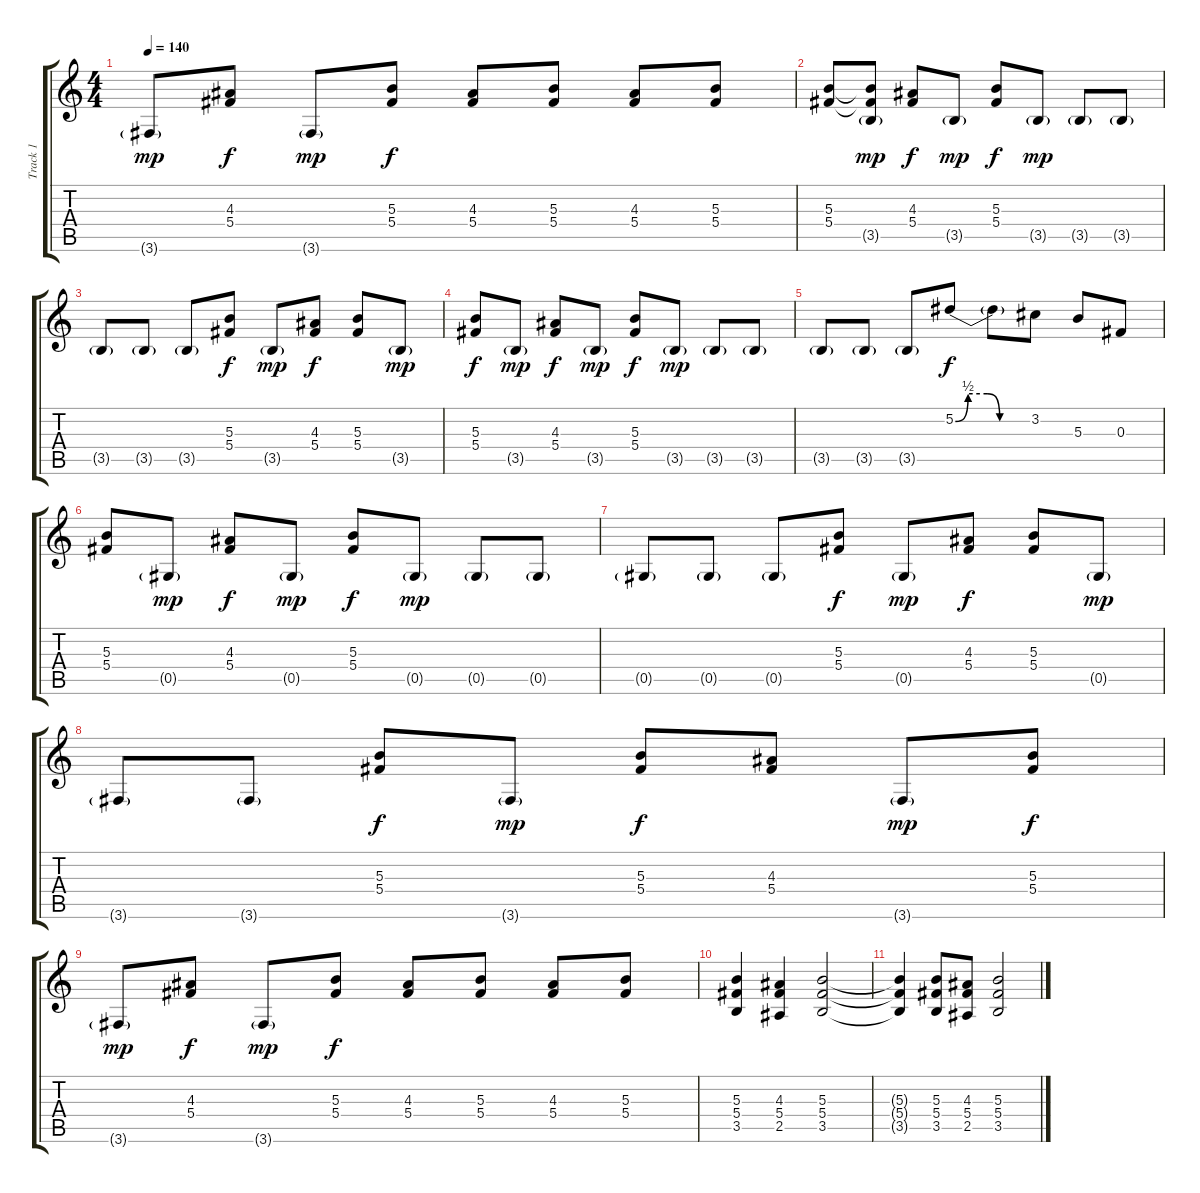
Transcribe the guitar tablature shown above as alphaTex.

\track ("Track 1" "Track 1") {instrument distortionguitar}
\staff {score tabs}
\tuning (Eb4 Bb3 Gb3 Db3 Ab2 Eb2) {hide}
\ts (4 4)
\tempo 140
\clef g2
\ks c
3.6{g}.8{dy mp} (4.3 5.4).8{dy f} 3.6{g}.8{dy mp} (5.3 5.4).8{dy f} (4.3 5.4).8 (5.3 5.4).8 (4.3 5.4).8 (5.3 5.4).8 |
(5.3 5.4).8 (5.3{t} 5.4{t} 3.5{g}).8{dy mp} (4.3 5.4).8{dy f} 3.5{g}.8{dy mp} (5.3 5.4).8{dy f} 3.5{g}.8{dy mp} 3.5{g}.8 3.5{g}.8 |
3.5{g}.8 3.5{g}.8 3.5{g}.8 (5.3 5.4).8{dy f} 3.5{g}.8{dy mp} (4.3 5.4).8{dy f} (5.3 5.4).8 3.5{g}.8{dy mp} |
(5.3 5.4).8{dy f} 3.5{g}.8{dy mp} (4.3 5.4).8{dy f} 3.5{g}.8{dy mp} (5.3 5.4).8{dy f} 3.5{g}.8{dy mp} 3.5{g}.8 3.5{g}.8 |
3.5{g}.8 3.5{g}.8 3.5{g}.8 5.2{be (custom 0 0 10 2 25 2 35 0 60 0)}.8{dy f} 5.2{t}.8 3.2.8 5.3.8 0.3.8 |
(5.3 5.4).8 0.5{g}.8{dy mp} (4.3 5.4).8{dy f} 0.5{g}.8{dy mp} (5.3 5.4).8{dy f} 0.5{g}.8{dy mp} 0.5{g}.8 0.5{g}.8 |
0.5{g}.8 0.5{g}.8 0.5{g}.8 (5.3 5.4).8{dy f} 0.5{g}.8{dy mp} (4.3 5.4).8{dy f} (5.3 5.4).8 0.5{g}.8{dy mp} |
3.6{g}.8 3.6{g}.8 (5.3 5.4).8{dy f} 3.6{g}.8{dy mp} (5.3 5.4).8{dy f} (4.3 5.4).8 3.6{g}.8{dy mp} (5.3 5.4).8{dy f} |
3.6{g}.8{dy mp} (4.3 5.4).8{dy f} 3.6{g}.8{dy mp} (5.3 5.4).8{dy f} (4.3 5.4).8 (5.3 5.4).8 (4.3 5.4).8 (5.3 5.4).8 |
(5.3 5.4 3.5).4 (4.3 5.4 2.5).4 (5.3 5.4 3.5).2 |
(5.3{t} 5.4{t} 3.5{t}).4 (5.3 5.4 3.5).8 (4.3 5.4 2.5).8 (5.3 5.4 3.5).2
